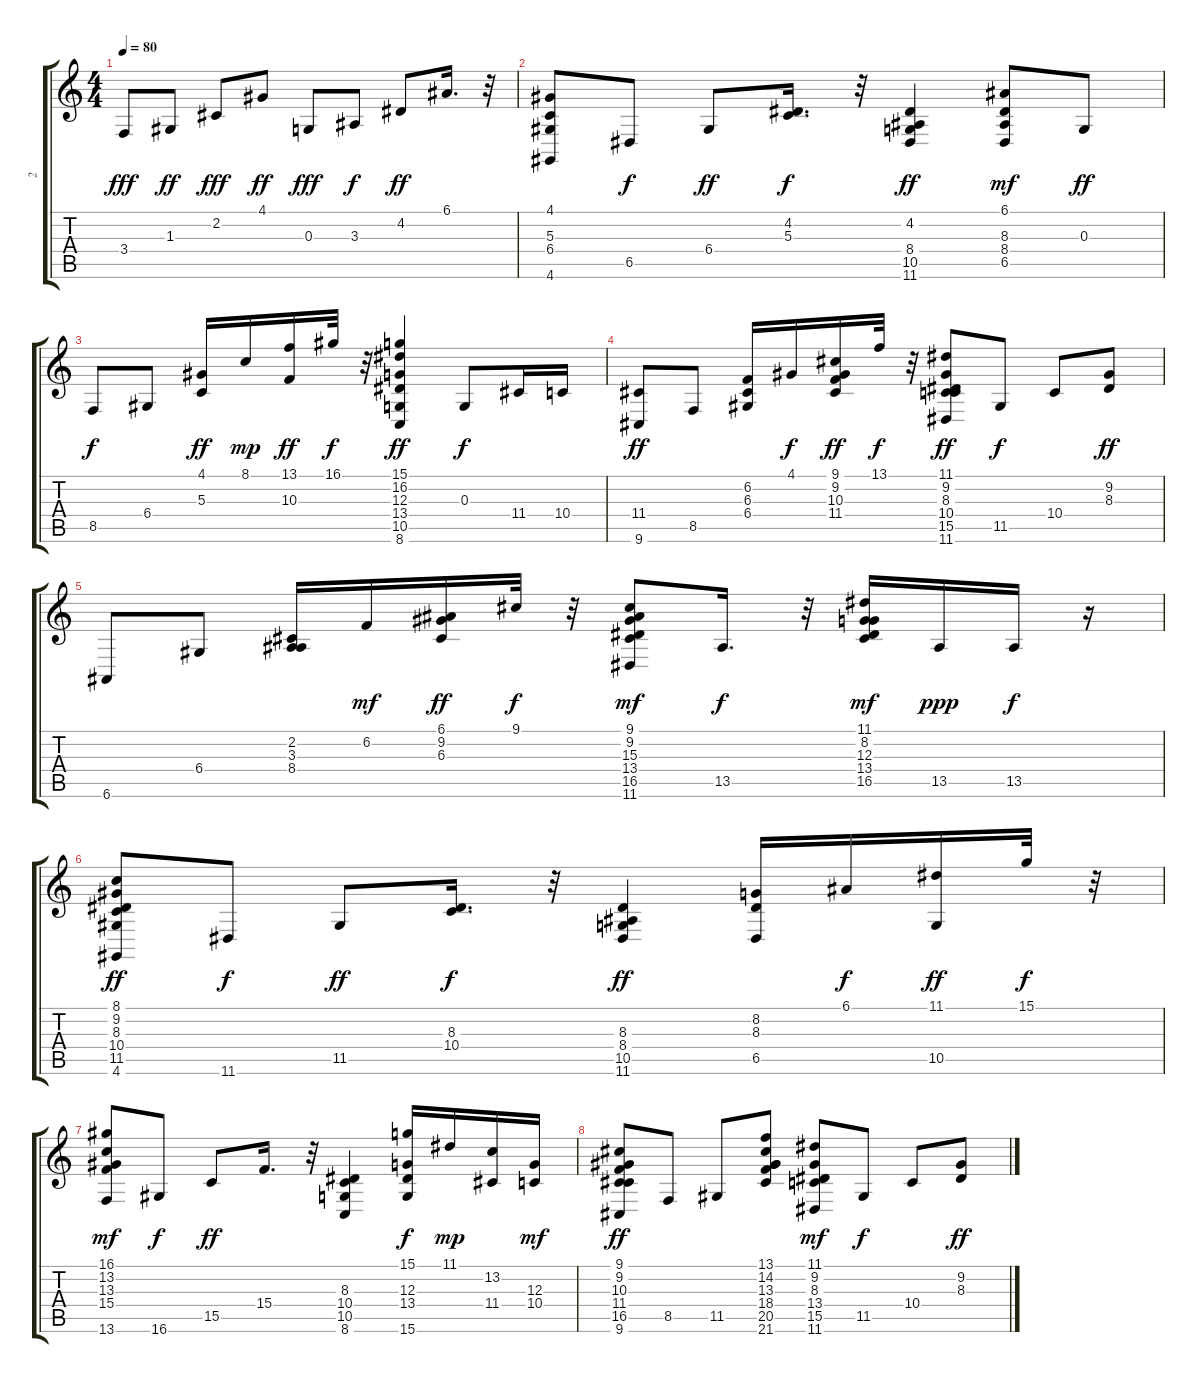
\track ("2" "2") {instrument brightacousticpiano}
\staff {score tabs}
\tuning (E4 B3 G3 D3 A2 E2) {hide}
\ts (4 4)
\tempo 80
\clef g2
\ks c
3.4.8{dy fff} 1.3.8{dy ff} 2.2.8{dy fff} 4.1.8{dy ff} 0.3.8{dy fff} 3.3.8{dy f} 4.2.8{dy ff} 6.1.16{d} r.32 |
(4.1 5.3 6.4 4.6).8 6.5.8{dy f} 6.4.8{dy ff} (4.2 5.3).16{d dy f} r.32 (4.2 8.4 10.5 11.6).4{dy ff} (6.1 8.3 8.4 6.5).8{dy mf} 0.3.8{dy ff} |
8.5.8{dy f} 6.4.8 (4.1 5.3).16{dy ff} 8.1.16{dy mp} (13.1 10.3).16{dy ff} 16.1.32{dy f} r.32 (15.1 16.2 12.3 13.4 10.5 8.6).4{dy ff} 0.3.8{dy f} 11.4.16 10.4.16 |
(11.4 9.6).8{dy ff} 8.5.8 (6.2 6.3 6.4).16 4.1.16{dy f} (9.1 9.2 10.3 11.4).16{dy ff} 13.1.32{dy f} r.32 (11.1 9.2 8.3 10.4 15.5 11.6).8{dy ff} 11.5.8{dy f} 10.4.8 (9.2 8.3).8{dy ff} |
6.6.8 6.4.8 (2.2 3.3 8.4).16 6.2.16{dy mf} (6.1 9.2 6.3).16{dy ff} 9.1.32{dy f} r.32 (9.1 9.2 15.3 13.4 16.5 11.6).8{dy mf} 13.5.16{d dy f} r.32 (11.1 8.2 12.3 13.4 16.5).16{dy mf} 13.5.16{dy ppp} 13.5.16{dy f} r.16 |
(8.1 9.2 8.3 10.4 11.5 4.6).8{dy ff} 11.6.8{dy f} 11.5.8{dy ff} (8.3 10.4).16{d dy f} r.32 (8.3 8.4 10.5 11.6).4{dy ff} (8.2 8.3 6.5).16 6.1.16{dy f} (11.1 10.5).16{dy ff} 15.1.32{dy f} r.32 |
(16.1 13.2 13.3 15.4 13.6).8{dy mf} 16.6.8{dy f} 15.5.8{dy ff} 15.4.16{d} r.32 (8.3 10.4 10.5 8.6).4 (15.1 12.3 13.4 15.6).16{dy f} 11.1.16{dy mp} (13.2 11.4).16 (12.3 10.4).16{dy mf} |
(9.1 9.2 10.3 11.4 16.5 9.6).8{dy ff} 8.5.8 11.5.8 (13.1 14.2 13.3 18.4 20.5 21.6).8 (11.1 9.2 8.3 13.4 15.5 11.6).8{dy mf} 11.5.8{dy f} 10.4.8 (9.2 8.3).8{dy ff}
